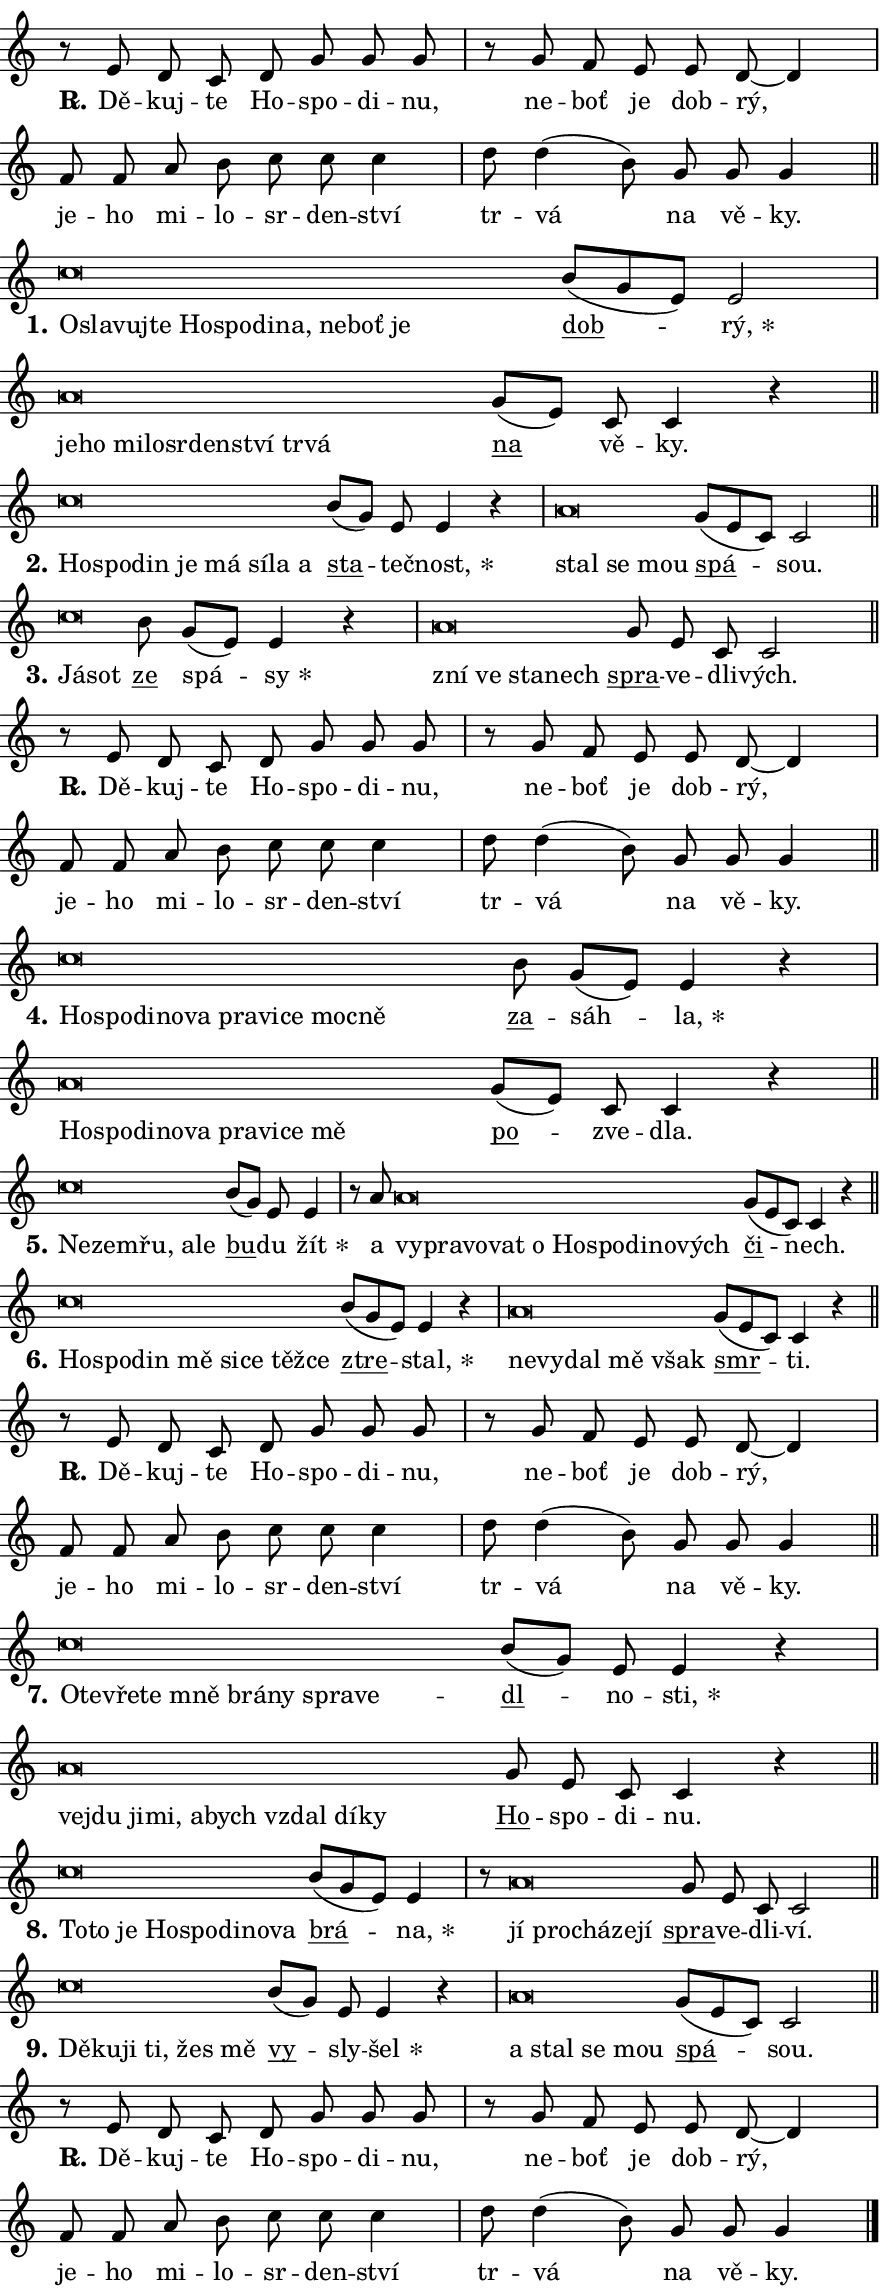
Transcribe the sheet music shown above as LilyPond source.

\version "2.24.0"
\header { tagline = "" }
\paper {
  indent = 0\cm
  top-margin = 0\cm
  right-margin = 0.13\cm % to fit lyric hyphens
  bottom-margin = 0\cm
  left-margin = 0\cm
  paper-width = 15\cm
  page-breaking = #ly:one-page-breaking
  system-system-spacing.basic-distance = #11
  score-system-spacing.basic-distance = #11
  ragged-last = ##f
}


%% Author: Thomas Morley
%% https://lists.gnu.org/archive/html/lilypond-user/2020-05/msg00002.html
#(define (line-position grob)
"Returns position of @var[grob} in current system:
   @code{'start}, if at first time-step
   @code{'end}, if at last time-step
   @code{'middle} otherwise
"
  (let* ((col (ly:item-get-column grob))
         (ln (ly:grob-object col 'left-neighbor))
         (rn (ly:grob-object col 'right-neighbor))
         (col-to-check-left (if (ly:grob? ln) ln col))
         (col-to-check-right (if (ly:grob? rn) rn col))
         (break-dir-left
           (and
             (ly:grob-property col-to-check-left 'non-musical #f)
             (ly:item-break-dir col-to-check-left)))
         (break-dir-right
           (and
             (ly:grob-property col-to-check-right 'non-musical #f)
             (ly:item-break-dir col-to-check-right))))
        (cond ((eqv? 1 break-dir-left) 'start)
              ((eqv? -1 break-dir-right) 'end)
              (else 'middle))))

#(define (tranparent-at-line-position vctor)
  (lambda (grob)
  "Relying on @code{line-position} select the relevant enry from @var{vctor}.
Used to determine transparency,"
    (case (line-position grob)
      ((end) (not (vector-ref vctor 0)))
      ((middle) (not (vector-ref vctor 1)))
      ((start) (not (vector-ref vctor 2))))))

noteHeadBreakVisibility =
#(define-music-function (break-visibility)(vector?)
"Makes @code{NoteHead}s transparent relying on @var{break-visibility}"
#{
  \override NoteHead.transparent =
    #(tranparent-at-line-position break-visibility)
#})

#(define delete-ledgers-for-transparent-note-heads
  (lambda (grob)
    "Reads whether a @code{NoteHead} is transparent.
If so this @code{NoteHead} is removed from @code{'note-heads} from
@var{grob}, which is supposed to be @code{LedgerLineSpanner}.
As a result ledgers are not printed for this @code{NoteHead}"
    (let* ((nhds-array (ly:grob-object grob 'note-heads))
           (nhds-list
             (if (ly:grob-array? nhds-array)
                 (ly:grob-array->list nhds-array)
                 '()))
           ;; Relies on the transparent-property being done before
           ;; Staff.LedgerLineSpanner.after-line-breaking is executed.
           ;; This is fragile ...
           (to-keep
             (remove
               (lambda (nhd)
                 (ly:grob-property nhd 'transparent #f))
               nhds-list)))
      ;; TODO find a better method to iterate over grob-arrays, similiar
      ;; to filter/remove etc for lists
      ;; For now rebuilt from scratch
      (set! (ly:grob-object grob 'note-heads)  '())
      (for-each
        (lambda (nhd)
          (ly:pointer-group-interface::add-grob grob 'note-heads nhd))
        to-keep))))

squashNotes = {
  \override NoteHead.X-extent = #'(-0.2 . 0.2)
  \override NoteHead.Y-extent = #'(-0.75 . 0)
  \override NoteHead.stencil =
    #(lambda (grob)
       (let ((pos (ly:grob-property grob 'staff-position)))
         (begin
           (if (< pos -7) (display "ERROR: Lower brevis then expected\n") (display ""))
           (if (<= pos -6) ly:text-interface::print ly:note-head::print))))
}
unSquashNotes = {
  \revert NoteHead.X-extent
  \revert NoteHead.Y-extent
  \revert NoteHead.stencil
}

hideNotes = \noteHeadBreakVisibility #begin-of-line-visible
unHideNotes = \noteHeadBreakVisibility #all-visible

% work-around for resetting accidentals
% https://lilypond.org/doc/v2.23/Documentation/notation/displaying-rhythms#unmetered-music
cadenzaMeasure = {
  \cadenzaOff
  \partial 1024 s1024
  \cadenzaOn
}

#(define-markup-command (accent layout props text) (markup?)
  "Underline accented syllable"
  (interpret-markup layout props
    #{\markup \override #'(offset . 4.3) \underline { #text }#}))

responsum = \markup \concat {
  "R" \hspace #-1.05 \path #0.1 #'((moveto 0 0.07) (lineto 0.9 0.8)) \hspace #0.05 "."
}

spaceSize = #0.6828661417322834 % exact space size for TeX Gyre Schola

\layout {
  \context {
    \Staff
    \remove "Time_signature_engraver"
    \override LedgerLineSpanner.after-line-breaking = #delete-ledgers-for-transparent-note-heads
  }
  \context {
    \Lyrics {
      \override LyricSpace.minimum-distance = \spaceSize
      \override LyricText.font-name = #"TeX Gyre Schola"
      \override LyricText.font-size = 1
      \override StanzaNumber.font-name = #"TeX Gyre Schola Bold"
      \override StanzaNumber.font-size = 1
    }
  }
  \context {
    \Score 
    \override NoteHead.text =
      #(lambda (grob) 
        (let ((pos (ly:grob-property grob 'staff-position)))
          #{\markup {
            \combine
              \halign #-0.55 \raise #(if (= pos -6) 0 0.5) \override #'(thickness . 2) \draw-line #'(3.2 . 0)
              \musicglyph "noteheads.sM1"
          }#}))
  }
}

% magnetic-lyrics.ily
%
%   written by
%     Jean Abou Samra <jean@abou-samra.fr>
%     Werner Lemberg <wl@gnu.org>
%
%   adapted by
%     Jiri Hon <jiri.hon@gmail.com>
%
% Version 2022-Apr-15

% https://www.mail-archive.com/lilypond-user@gnu.org/msg149350.html

#(define (Left_hyphen_pointer_engraver context)
   "Collect syllable-hyphen-syllable occurrences in lyrics and store
them in properties.  This engraver only looks to the left.  For
example, if the lyrics input is @code{foo -- bar}, it does the
following.

@itemize @bullet
@item
Set the @code{text} property of the @code{LyricHyphen} grob between
@q{foo} and @q{bar} to @code{foo}.

@item
Set the @code{left-hyphen} property of the @code{LyricText} grob with
text @q{foo} to the @code{LyricHyphen} grob between @q{foo} and
@q{bar}.
@end itemize

Use this auxiliary engraver in combination with the
@code{lyric-@/text::@/apply-@/magnetic-@/offset!} hook."
   (let ((hyphen #f)
         (text #f))
     (make-engraver
      (acknowledgers
       ((lyric-syllable-interface engraver grob source-engraver)
        (set! text grob)))
      (end-acknowledgers
       ((lyric-hyphen-interface engraver grob source-engraver)
        ;(when (not (grob::has-interface grob 'lyric-space-interface))
          (set! hyphen grob)));)
      ((stop-translation-timestep engraver)
       (when (and text hyphen)
         (ly:grob-set-object! text 'left-hyphen hyphen))
       (set! text #f)
       (set! hyphen #f)))))

#(define (lyric-text::apply-magnetic-offset! grob)
   "If the space between two syllables is less than the value in
property @code{LyricText@/.details@/.squash-threshold}, move the right
syllable to the left so that it gets concatenated with the left
syllable.

Use this function as a hook for
@code{LyricText@/.after-@/line-@/breaking} if the
@code{Left_@/hyphen_@/pointer_@/engraver} is active."
   (let ((hyphen (ly:grob-object grob 'left-hyphen #f)))
     (when hyphen
       (let ((left-text (ly:spanner-bound hyphen LEFT)))
         (when (grob::has-interface left-text 'lyric-syllable-interface)
           (let* ((common (ly:grob-common-refpoint grob left-text X))
                  (this-x-ext (ly:grob-extent grob common X))
                  (left-x-ext
                   (begin
                     ;; Trigger magnetism for left-text.
                     (ly:grob-property left-text 'after-line-breaking)
                     (ly:grob-extent left-text common X)))
                  ;; `delta` is the gap width between two syllables.
                  (delta (- (interval-start this-x-ext)
                            (interval-end left-x-ext)))
                  (details (ly:grob-property grob 'details))
                  (threshold (assoc-get 'squash-threshold details 0.2)))
             (when (< delta threshold)
               (let* (;; We have to manipulate the input text so that
                      ;; ligatures crossing syllable boundaries are not
                      ;; disabled.  For languages based on the Latin
                      ;; script this is essentially a beautification.
                      ;; However, for non-Western scripts it can be a
                      ;; necessity.
                      (lt (ly:grob-property left-text 'text))
                      (rt (ly:grob-property grob 'text))
                      (is-space (grob::has-interface hyphen 'lyric-space-interface))
                      (space (if is-space " " ""))
                      (extra-delta (if is-space spaceSize 0))
                      ;; Append new syllable.
                      (ltrt-space (if (and (string? lt) (string? rt))
                                (string-append lt space rt)
                                (make-concat-markup (list lt space rt))))
                      ;; Right-align `ltrt` to the right side.
                      (ltrt-space-markup (grob-interpret-markup
                               grob
                               (make-translate-markup
                                (cons (interval-length this-x-ext) 0)
                                (make-right-align-markup ltrt-space)))))
                 (begin
                   ;; Don't print `left-text`.
                   (ly:grob-set-property! left-text 'stencil #f)
                   ;; Set text and stencil (which holds all collected
                   ;; syllables so far) and shift it to the left.
                   (ly:grob-set-property! grob 'text ltrt-space)
                   (ly:grob-set-property! grob 'stencil ltrt-space-markup)
                   (ly:grob-translate-axis! grob (- (- delta extra-delta)) X))))))))))


#(define (lyric-hyphen::displace-bounds-first grob)
   ;; Make very sure this callback isn't triggered too early.
   (let ((left (ly:spanner-bound grob LEFT))
         (right (ly:spanner-bound grob RIGHT)))
     (ly:grob-property left 'after-line-breaking)
     (ly:grob-property right 'after-line-breaking)
     (ly:lyric-hyphen::print grob)))

squashThreshold = #0.4

\layout {
  \context {
    \Lyrics
    \consists #Left_hyphen_pointer_engraver
    \override LyricText.after-line-breaking =
      #lyric-text::apply-magnetic-offset!
    \override LyricHyphen.stencil = #lyric-hyphen::displace-bounds-first
    \override LyricText.details.squash-threshold = \squashThreshold
    \override LyricHyphen.minimum-distance = 0
    \override LyricHyphen.minimum-length = \squashThreshold
  }
}

squashText = \override LyricText.details.squash-threshold = 9999
unSquashText = \override LyricText.details.squash-threshold = \squashThreshold

leftText = \override LyricText.self-alignment-X = #LEFT
unLeftText = \revert LyricText.self-alignment-X

starOffset = #(lambda (grob) 
                (let ((x_offset (ly:self-alignment-interface::aligned-on-x-parent grob)))
                  (if (= x_offset 0) 0 (+ x_offset 1.2))))

star = #(define-music-function (syllable)(string?)
"Append star separator at the end of a syllable"
#{
  \once \override LyricText.X-offset = #starOffset
  \lyricmode { \markup {
    #syllable
    \override #'((font-name . "TeX Gyre Schola Bold")) \hspace #0.2 \lower #0.65 \larger "*"
  } }
#})

starAccent = #(define-music-function (syllable)(string?)
"Append star separator at the end of a syllable and make accent"
#{
  \once \override LyricText.X-offset = #starOffset
  \lyricmode { \markup {
    \accent #syllable
    \override #'((font-name . "TeX Gyre Schola Bold")) \hspace #0.2 \lower #0.65 \larger "*"
  } }
#})

breath = #(define-music-function (syllable)(string?)
"Append breathing indicator at the end of a syllable"
#{
  \lyricmode { \markup { #syllable "+" } }
#})

optionalBreath = #(define-music-function (syllable)(string?)
"Append optional breathing indicator at the end of a syllable"
#{
  \lyricmode { \markup { #syllable "(+)" } }
#})


\score {
    <<
        \new Voice = "melody" { \cadenzaOn \key c \major \relative { r8 e' d c d g g g \cadenzaMeasure \bar "|" r g f e e d~ d4 \cadenzaMeasure \bar "|" f8 f a b c c c4 \cadenzaMeasure \bar "|" d8 d4( b8)] g g g4 \cadenzaMeasure \bar "||" \break } }
        \new Lyrics \lyricsto "melody" { \lyricmode { \set stanza = \responsum
Dě -- kuj -- te Ho -- spo -- di -- nu, ne -- boť je dob -- rý, je -- ho mi -- lo -- sr -- den -- ství tr -- vá na vě -- ky. } }
    >>
    \layout {}
}

\score {
    <<
        \new Voice = "melody" { \cadenzaOn \key c \major \relative { \squashNotes c''\breve*1/16 \hideNotes \breve*1/16 \bar "" \breve*1/16 \bar "" \breve*1/16 \bar "" \breve*1/16 \bar "" \breve*1/16 \bar "" \breve*1/16 \bar "" \breve*1/16 \bar "" \breve*1/16 \bar "" \breve*1/16 \breve*1/16 \bar "" \unHideNotes \unSquashNotes \bar "" b8[( g e)] e2 \cadenzaMeasure \bar "|" \squashNotes a\breve*1/16 \hideNotes \breve*1/16 \bar "" \breve*1/16 \bar "" \breve*1/16 \bar "" \breve*1/16 \bar "" \breve*1/16 \bar "" \breve*1/16 \bar "" \breve*1/16 \breve*1/16 \bar "" \unHideNotes \unSquashNotes \bar "" g8[( e)] c c4 r \cadenzaMeasure \bar "||" \break } }
        \new Lyrics \lyricsto "melody" { \lyricmode { \set stanza = "1."
\leftText O -- \squashText sla -- vuj -- te Ho -- spo -- di -- na, ne -- boť je \unLeftText \unSquashText \markup \accent dob -- \star rý, \leftText je -- \squashText ho mi -- lo -- sr -- den -- ství tr -- vá \unLeftText \unSquashText \markup \accent na vě -- ky. } }
    >>
    \layout {}
}

\score {
    <<
        \new Voice = "melody" { \cadenzaOn \key c \major \relative { \squashNotes c''\breve*1/16 \hideNotes \breve*1/16 \bar "" \breve*1/16 \bar "" \breve*1/16 \bar "" \breve*1/16 \bar "" \breve*1/16 \bar "" \breve*1/16 \breve*1/16 \bar "" \unHideNotes \unSquashNotes \bar "" b8[( g)] e e4 r \cadenzaMeasure \bar "|" \squashNotes a\breve*1/16 \hideNotes \breve*1/16 \breve*1/16 \bar "" \unHideNotes \unSquashNotes \bar "" g8[( e c)] c2 \cadenzaMeasure \bar "||" \break } }
        \new Lyrics \lyricsto "melody" { \lyricmode { \set stanza = "2."
\leftText Ho -- \squashText spo -- din je má sí -- la a \unLeftText \unSquashText \markup \accent sta -- teč -- \star nost, \leftText stal \squashText se mou \unLeftText \unSquashText \markup \accent spá -- sou. } }
    >>
    \layout {}
}

\score {
    <<
        \new Voice = "melody" { \cadenzaOn \key c \major \relative { \squashNotes c''\breve*1/16 \hideNotes \breve*1/16 \bar "" \unHideNotes \unSquashNotes \bar "" b8 g[( e)] e4 r \cadenzaMeasure \bar "|" \squashNotes a\breve*1/16 \hideNotes \breve*1/16 \bar "" \breve*1/16 \breve*1/16 \bar "" \unHideNotes \unSquashNotes \bar "" g8 e c c2 \cadenzaMeasure \bar "||" \break } }
        \new Lyrics \lyricsto "melody" { \lyricmode { \set stanza = "3."
\leftText Já -- \squashText sot \unLeftText \unSquashText \markup \accent ze spá -- \star sy \leftText zní \squashText ve sta -- nech \unLeftText \unSquashText \markup \accent spra -- ve -- dli -- vých. } }
    >>
    \layout {}
}

\score {
    <<
        \new Voice = "melody" { \cadenzaOn \key c \major \relative { r8 e' d c d g g g \cadenzaMeasure \bar "|" r g f e e d~ d4 \cadenzaMeasure \bar "|" f8 f a b c c c4 \cadenzaMeasure \bar "|" d8 d4( b8)] g g g4 \cadenzaMeasure \bar "||" \break } }
        \new Lyrics \lyricsto "melody" { \lyricmode { \set stanza = \responsum
Dě -- kuj -- te Ho -- spo -- di -- nu, ne -- boť je dob -- rý, je -- ho mi -- lo -- sr -- den -- ství tr -- vá na vě -- ky. } }
    >>
    \layout {}
}

\score {
    <<
        \new Voice = "melody" { \cadenzaOn \key c \major \relative { \squashNotes c''\breve*1/16 \hideNotes \breve*1/16 \bar "" \breve*1/16 \bar "" \breve*1/16 \bar "" \breve*1/16 \bar "" \breve*1/16 \bar "" \breve*1/16 \bar "" \breve*1/16 \bar "" \breve*1/16 \breve*1/16 \bar "" \unHideNotes \unSquashNotes \bar "" b8 g[( e)] e4 r \cadenzaMeasure \bar "|" \squashNotes a\breve*1/16 \hideNotes \breve*1/16 \bar "" \breve*1/16 \bar "" \breve*1/16 \bar "" \breve*1/16 \bar "" \breve*1/16 \bar "" \breve*1/16 \bar "" \breve*1/16 \breve*1/16 \bar "" \unHideNotes \unSquashNotes \bar "" g8[( e)] c c4 r \cadenzaMeasure \bar "||" \break } }
        \new Lyrics \lyricsto "melody" { \lyricmode { \set stanza = "4."
\leftText Ho -- \squashText spo -- di -- no -- va pra -- vi -- ce moc -- ně \unLeftText \unSquashText \markup \accent za -- sáh -- \star la, \leftText Ho -- \squashText spo -- di -- no -- va pra -- vi -- ce mě \unLeftText \unSquashText \markup \accent po -- zve -- dla. } }
    >>
    \layout {}
}

\score {
    <<
        \new Voice = "melody" { \cadenzaOn \key c \major \relative { \squashNotes c''\breve*1/16 \hideNotes \breve*1/16 \bar "" \breve*1/16 \bar "" \breve*1/16 \breve*1/16 \bar "" \unHideNotes \unSquashNotes \bar "" b8[( g)] e e4 \cadenzaMeasure \bar "|" r8 a \squashNotes a\breve*1/16 \hideNotes \breve*1/16 \bar "" \breve*1/16 \bar "" \breve*1/16 \bar "" \breve*1/16 \bar "" \breve*1/16 \bar "" \breve*1/16 \bar "" \breve*1/16 \bar "" \breve*1/16 \breve*1/16 \bar "" \unHideNotes \unSquashNotes \bar "" g8[( e c)] c4 r \cadenzaMeasure \bar "||" \break } }
        \new Lyrics \lyricsto "melody" { \lyricmode { \set stanza = "5."
\leftText Ne -- \squashText ze -- mřu, a -- le \unLeftText \unSquashText \markup \accent bu -- du \star žít a \leftText vy -- \squashText pra -- vo -- vat o Ho -- spo -- di -- no -- vých \unLeftText \unSquashText \markup \accent či -- nech. } }
    >>
    \layout {}
}

\score {
    <<
        \new Voice = "melody" { \cadenzaOn \key c \major \relative { \squashNotes c''\breve*1/16 \hideNotes \breve*1/16 \bar "" \breve*1/16 \bar "" \breve*1/16 \bar "" \breve*1/16 \bar "" \breve*1/16 \bar "" \breve*1/16 \breve*1/16 \bar "" \unHideNotes \unSquashNotes \bar "" b8[( g e)] e4 r \cadenzaMeasure \bar "|" \squashNotes a\breve*1/16 \hideNotes \breve*1/16 \bar "" \breve*1/16 \bar "" \breve*1/16 \breve*1/16 \bar "" \unHideNotes \unSquashNotes \bar "" g8[( e c)] c4 r \cadenzaMeasure \bar "||" \break } }
        \new Lyrics \lyricsto "melody" { \lyricmode { \set stanza = "6."
\leftText Ho -- \squashText spo -- din mě si -- ce těž -- ce \unLeftText \unSquashText \markup \accent ztre -- \star stal, \leftText ne -- \squashText vy -- dal mě však \unLeftText \unSquashText \markup \accent smr -- ti. } }
    >>
    \layout {}
}

\score {
    <<
        \new Voice = "melody" { \cadenzaOn \key c \major \relative { r8 e' d c d g g g \cadenzaMeasure \bar "|" r g f e e d~ d4 \cadenzaMeasure \bar "|" f8 f a b c c c4 \cadenzaMeasure \bar "|" d8 d4( b8)] g g g4 \cadenzaMeasure \bar "||" \break } }
        \new Lyrics \lyricsto "melody" { \lyricmode { \set stanza = \responsum
Dě -- kuj -- te Ho -- spo -- di -- nu, ne -- boť je dob -- rý, je -- ho mi -- lo -- sr -- den -- ství tr -- vá na vě -- ky. } }
    >>
    \layout {}
}

\score {
    <<
        \new Voice = "melody" { \cadenzaOn \key c \major \relative { \squashNotes c''\breve*1/16 \hideNotes \breve*1/16 \bar "" \breve*1/16 \bar "" \breve*1/16 \bar "" \breve*1/16 \bar "" \breve*1/16 \bar "" \breve*1/16 \bar "" \breve*1/16 \breve*1/16 \bar "" \unHideNotes \unSquashNotes \bar "" b8[( g)] e e4 r \cadenzaMeasure \bar "|" \squashNotes a\breve*1/16 \hideNotes \breve*1/16 \bar "" \breve*1/16 \bar "" \breve*1/16 \bar "" \breve*1/16 \bar "" \breve*1/16 \bar "" \breve*1/16 \bar "" \breve*1/16 \breve*1/16 \bar "" \unHideNotes \unSquashNotes \bar "" g8 e c c4 r \cadenzaMeasure \bar "||" \break } }
        \new Lyrics \lyricsto "melody" { \lyricmode { \set stanza = "7."
\leftText O -- \squashText te -- vře -- te mně brá -- ny spra -- ve -- \unLeftText \unSquashText \markup \accent dl -- no -- \star sti, \leftText ve -- \squashText jdu ji -- mi, a -- bych vzdal dí -- ky \unLeftText \unSquashText \markup \accent Ho -- spo -- di -- nu. } }
    >>
    \layout {}
}

\score {
    <<
        \new Voice = "melody" { \cadenzaOn \key c \major \relative { \squashNotes c''\breve*1/16 \hideNotes \breve*1/16 \bar "" \breve*1/16 \bar "" \breve*1/16 \bar "" \breve*1/16 \bar "" \breve*1/16 \bar "" \breve*1/16 \breve*1/16 \bar "" \unHideNotes \unSquashNotes \bar "" b8[( g e)] e4 \cadenzaMeasure \bar "|" r8 \squashNotes a\breve*1/16 \hideNotes \breve*1/16 \bar "" \breve*1/16 \bar "" \breve*1/16 \breve*1/16 \bar "" \unHideNotes \unSquashNotes \bar "" g8 e c c2 \cadenzaMeasure \bar "||" \break } }
        \new Lyrics \lyricsto "melody" { \lyricmode { \set stanza = "8."
\leftText To -- \squashText to je Ho -- spo -- di -- no -- va \unLeftText \unSquashText \markup \accent brá -- \star na, \leftText jí \squashText pro -- chá -- ze -- jí \unLeftText \unSquashText \markup \accent spra -- ve -- dli -- ví. } }
    >>
    \layout {}
}

\score {
    <<
        \new Voice = "melody" { \cadenzaOn \key c \major \relative { \squashNotes c''\breve*1/16 \hideNotes \breve*1/16 \bar "" \breve*1/16 \bar "" \breve*1/16 \bar "" \breve*1/16 \breve*1/16 \bar "" \unHideNotes \unSquashNotes \bar "" b8[( g)] e e4 r \cadenzaMeasure \bar "|" \squashNotes a\breve*1/16 \hideNotes \breve*1/16 \bar "" \breve*1/16 \breve*1/16 \bar "" \unHideNotes \unSquashNotes \bar "" g8[( e c)] c2 \cadenzaMeasure \bar "||" \break } }
        \new Lyrics \lyricsto "melody" { \lyricmode { \set stanza = "9."
\leftText Dě -- \squashText ku -- ji ti, žes mě \unLeftText \unSquashText \markup \accent vy -- sly -- \star šel \leftText a \squashText stal se mou \unLeftText \unSquashText \markup \accent spá -- sou. } }
    >>
    \layout {}
}

\score {
    <<
        \new Voice = "melody" { \cadenzaOn \key c \major \relative { r8 e' d c d g g g \cadenzaMeasure \bar "|" r g f e e d~ d4 \cadenzaMeasure \bar "|" f8 f a b c c c4 \cadenzaMeasure \bar "|" d8 d4( b8)] g g g4 \cadenzaMeasure \bar "||" \break } \bar "|." }
        \new Lyrics \lyricsto "melody" { \lyricmode { \set stanza = \responsum
Dě -- kuj -- te Ho -- spo -- di -- nu, ne -- boť je dob -- rý, je -- ho mi -- lo -- sr -- den -- ství tr -- vá na vě -- ky. } }
    >>
    \layout {}
}
